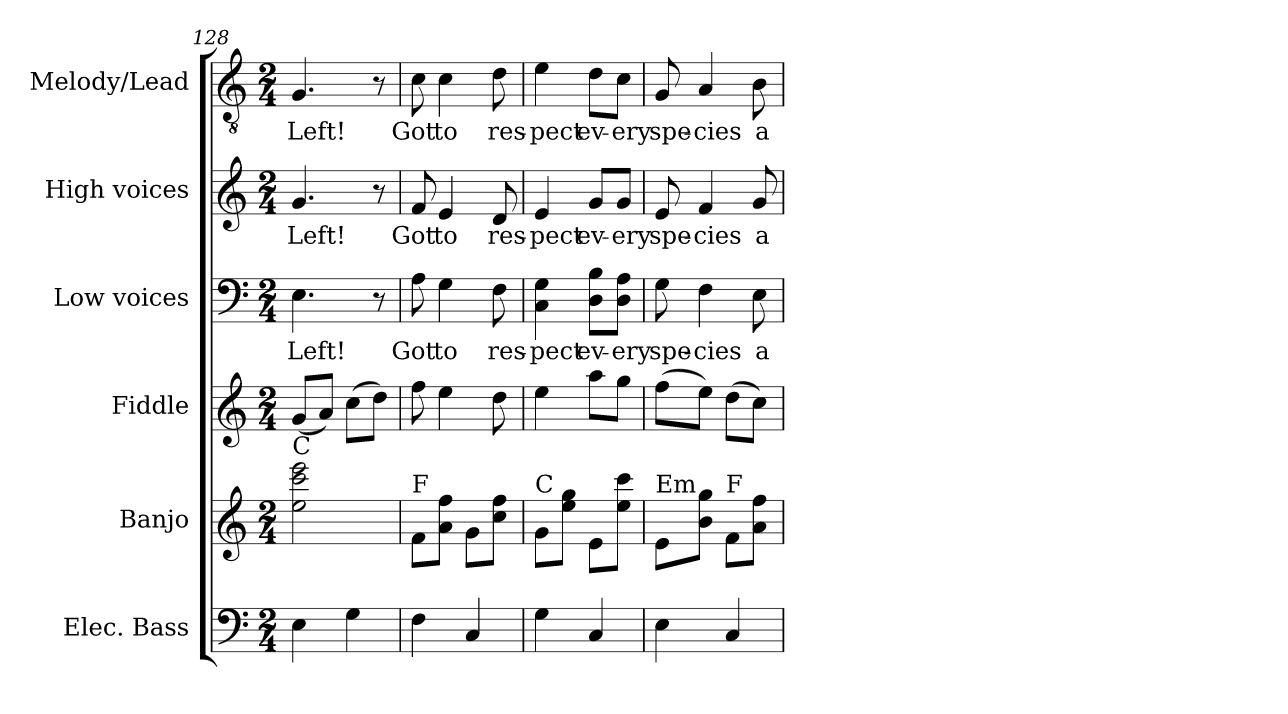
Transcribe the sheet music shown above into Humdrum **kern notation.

**kern	**kern	**kern	**kern	**text	**kern	**text	**kern	**text
*part6	*part5	*part4	*part3	*part3	*part2	*part2	*part1	*part1
*staff6	*staff5	*staff4	*staff3	*staff3	*staff2	*staff2	*staff1	*staff1
*I"Elec. Bass	*I"Banjo	*I"Fiddle	*I"Low voices	*	*I"High voices	*	*I"Melody/Lead	*
*I'E. Bass	*I'Ban.	*	*	*	*	*	*	*
*clefF4	*clefG2	*clefG2	*clefF4	*	*clefG2	*	*clefGv2	*
*ITrd7c12	*ITrd7c12	*	*	*	*	*	*ITrd7c12	*
*k[]	*k[]	*k[]	*k[]	*	*k[]	*	*k[]	*
*C:	*C:	*C:	*C:	*	*C:	*	*C:	*
*M2/4	*M2/4	*M2/4	*M2/4	*	*M2/4	*	*M2/4	*
=128	=128	=128	=128	=128	=128	=128	=128	=128
!	!	!	!	!LO:LY:b:color=#000000	!	!	!	!
!	!	!	!	!	!	!LO:LY:b:color=#000000	!	!
!	!LO:TX:a:t=C	!	!	!	!	!	!	!
!	!	!	!	!	!	!	!	!LO:LY:b:color=#000000
4EEi\	2ei\ 2cci 2eei	(8gi/L	4.Ei\	Left!	4.gi/	Left!	4.GGi/	Left!
.	.	8ai/J)	.	.	.	.	.	.
4GGi\	.	(8cci\L	.	.	.	.	.	.
.	.	8ddi\J)	8r	.	8r	.	8r	.
=129	=129	=129	=129	=129	=129	=129	=129	=129
!	!	!	!	!LO:LY:b:color=#000000	!	!	!	!
!	!	!	!	!	!	!LO:LY:b:color=#000000	!	!
!	!LO:TX:a:t=F	!	!	!	!	!	!	!
!	!	!	!	!	!	!	!	!LO:LY:b:color=#000000
4FFi\	8Fi\L	8ffi\	8Ai\	Got	8fi/	Got	8Ci\	Got
!	!	!	!	!LO:LY:b:color=#000000	!	!	!	!
!	!	!	!	!	!	!LO:LY:b:color=#000000	!	!
!	!	!	!	!	!	!	!	!LO:LY:b:color=#000000
.	8Ai\ 8fiJ	4eei\	4Gi\	to	4ei/	to	4Ci\	to
4CCi/	8Gi\L	.	.	.	.	.	.	.
!	!	!	!	!LO:LY:b:color=#000000	!	!	!	!
!	!	!	!	!	!	!LO:LY:b:color=#000000	!	!
!	!	!	!	!	!	!	!	!LO:LY:b:color=#000000
.	8ci\ 8fiJ	8ddi\	8Fi\	res-	8di/	res-	8Di\	res-
=130	=130	=130	=130	=130	=130	=130	=130	=130
!	!	!	!	!LO:LY:b:color=#000000	!	!	!	!
!	!	!	!	!	!	!LO:LY:b:color=#000000	!	!
!	!LO:TX:a:t=C	!	!	!	!	!	!	!
!	!	!	!	!	!	!	!	!LO:LY:b:color=#000000
4GGi\	8Gi\L	4eei\	4Ci\ 4Gi	-pect	4ei/	-pect	4Ei\	-pect
.	8ei\ 8giJ	.	.	.	.	.	.	.
!	!	!	!	!LO:LY:b:color=#000000	!	!	!	!
!	!	!	!	!	!	!LO:LY:b:color=#000000	!	!
!	!	!	!	!	!	!	!	!LO:LY:b:color=#000000
4CCi/	8Ei\L	8aai\L	8Di\ 8BiL	ev-	8gi/L	ev-	8Di\L	ev-
!	!	!	!	!LO:LY:b:color=#000000	!	!	!	!
!	!	!	!	!	!	!LO:LY:b:color=#000000	!	!
!	!	!	!	!	!	!	!	!LO:LY:b:color=#000000
.	8ei\ 8cciJ	8ggi\J	8Di\ 8AiJ	-ery	8gi/J	-ery	8Ci\J	-ery
!!LO:LB:g=z
=131	=131	=131	=131	=131	=131	=131	=131	=131
!	!	!	!	!LO:LY:b:color=#000000	!	!	!	!
!	!	!	!	!	!	!LO:LY:b:color=#000000	!	!
!	!LO:TX:a:t=Em	!	!	!	!	!	!	!
!	!	!	!	!	!	!	!	!LO:LY:b:color=#000000
4EEi\	8Ei\L	(8ffi\L	8Gi\	spe-	8ei/	spe-	8GGi/	spe-
!	!	!	!	!LO:LY:b:color=#000000	!	!	!	!
!	!	!	!	!	!	!LO:LY:b:color=#000000	!	!
!	!	!	!	!	!	!	!	!LO:LY:b:color=#000000
.	8Bi\ 8giJ	8eei\J)	4Fi\	-cies	4fi/	-cies	4AAi/	-cies
!	!LO:TX:a:t=F	!	!	!	!	!	!	!
4CCi/	8Fi\L	(8ddi\L	.	.	.	.	.	.
!	!	!	!	!LO:LY:b:color=#000000	!	!	!	!
!	!	!	!	!	!	!LO:LY:b:color=#000000	!	!
!	!	!	!	!	!	!	!	!LO:LY:b:color=#000000
.	8Ai\ 8fiJ	8cci\J)	8Ei\	a-	8gi/	a-	8BBi\	a-
=	=	=	=	=	=	=	=	=
*-	*-	*-	*-	*-	*-	*-	*-	*-
